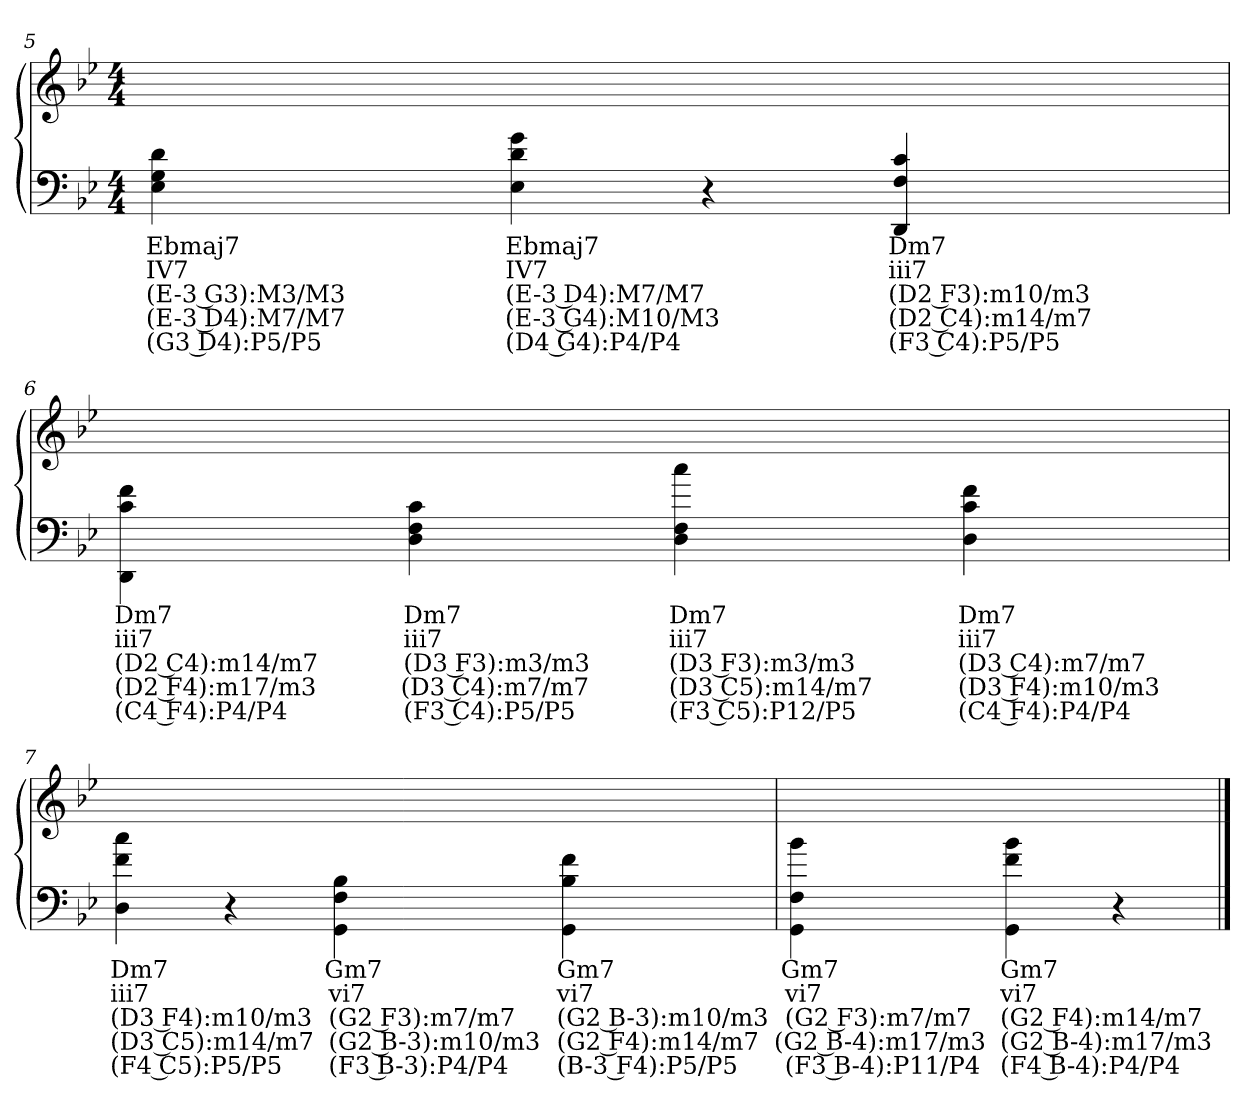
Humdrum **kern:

**kern	**text	**text	**text	**text	**text	**kern
*part2	*part2	*part2	*part2	*part2	*part2	*part1
*staff2	*staff2	*staff2	*staff2	*staff2	*staff2	*staff1
*clefF4	*	*	*	*	*	*clefG2
*k[b-e-]	*	*	*	*	*	*k[b-e-]
*B-:	*	*	*	*	*	*B-:
*M4/4	*	*	*	*	*	*M4/4
=5	=5	=5	=5	=5	=5	=5
4E- 4G 4d	Ebmaj7	IV7	(E-3 G3):M3/M3	(E-3 D4):M7/M7	(G3 D4):P5/P5	1ryy
4E- 4d 4g	Ebmaj7	IV7	(E-3 D4):M7/M7	(E-3 G4):M10/M3	(D4 G4):P4/P4	.
4r	.	.	.	.	.	.
4DD 4F 4c	Dm7	iii7	(D2 F3):m10/m3	(D2 C4):m14/m7	(F3 C4):P5/P5	.
=6	=6	=6	=6	=6	=6	=6
4DD 4c 4f	Dm7	iii7	(D2 C4):m14/m7	(D2 F4):m17/m3	(C4 F4):P4/P4	1ryy
4D 4F 4c	Dm7	iii7	(D3 F3):m3/m3	(D3 C4):m7/m7	(F3 C4):P5/P5	.
4D 4F 4cc	Dm7	iii7	(D3 F3):m3/m3	(D3 C5):m14/m7	(F3 C5):P12/P5	.
4D 4c 4f	Dm7	iii7	(D3 C4):m7/m7	(D3 F4):m10/m3	(C4 F4):P4/P4	.
=7	=7	=7	=7	=7	=7	=7
4D 4f 4cc	Dm7	iii7	(D3 F4):m10/m3	(D3 C5):m14/m7	(F4 C5):P5/P5	1ryy
4r	.	.	.	.	.	.
4GG 4F 4B-	Gm7	vi7	(G2 F3):m7/m7	(G2 B-3):m10/m3	(F3 B-3):P4/P4	.
4GG 4B- 4f	Gm7	vi7	(G2 B-3):m10/m3	(G2 F4):m14/m7	(B-3 F4):P5/P5	.
=8	=8	=8	=8	=8	=8	=8
4GG 4F 4b-	Gm7	vi7	(G2 F3):m7/m7	(G2 B-4):m17/m3	(F3 B-4):P11/P4	2.ryy
4GG 4f 4b-	Gm7	vi7	(G2 F4):m14/m7	(G2 B-4):m17/m3	(F4 B-4):P4/P4	.
4r	.	.	.	.	.	.
==	==	==	==	==	==	==
*-	*-	*-	*-	*-	*-	*-
